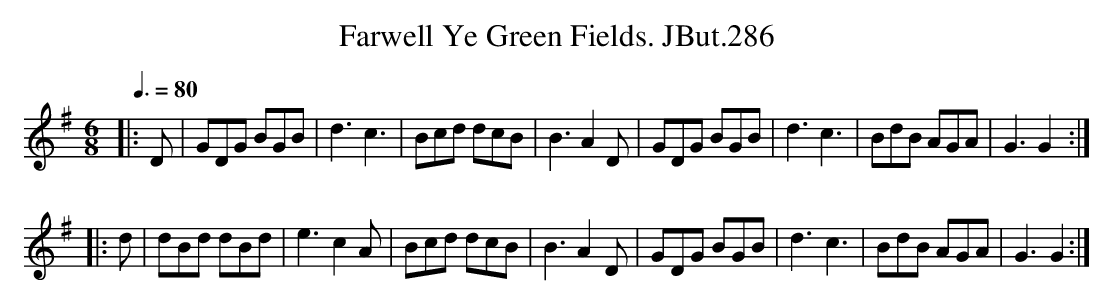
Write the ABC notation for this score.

X:1
T:Farwell Ye Green Fields. JBut.286
M:6/8
L:1/8
Q:3/8=80
K:G
|: D | GDG BGB | d3 c3 | Bcd dcB | B3 A2 D | GDG BGB | d3 c3 | BdB AGA | G3 G2 :|
|:d | dBd dBd | e3 c2 A | Bcd dcB | B3 A2 D | GDG BGB | d3 c3 | BdB AGA | G3 G2 :|
